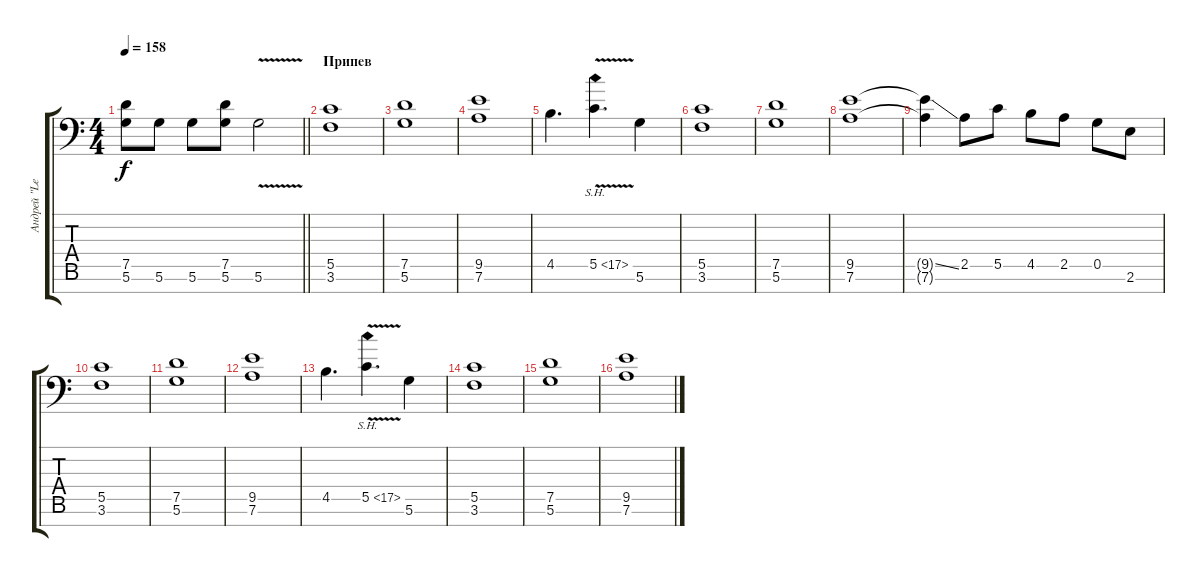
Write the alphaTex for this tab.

\track ("Андрей \"Leo\" Леонтьев" "Андрей \"Le") {instrument distortionguitar}
\staff {score tabs}
\tuning (D4 A3 F3 C3 G2 D2 A1) {hide}
\ts (4 4)
\tempo 158
\clef f4
\barLineRight lightlight
\ks c
(7.5 5.6).8{dy f} 5.6.8 5.6.8 (7.5 5.6).8 5.6{v}.2 |
\section ("" "Припев")
(5.5 3.6).1 |
(7.5 5.6).1 |
(9.5 7.6).1 |
4.5.4{d} 5.5{sh 12 v}.4{d} 5.6.4 |
(5.5 3.6).1 |
(7.5 5.6).1 |
(9.5 7.6).1 |
(9.5{ss t} 7.6{t}).4 2.5.8 5.5.8 4.5.8 2.5.8 0.5.8 2.6.8 |
(5.5 3.6).1 |
(7.5 5.6).1 |
(9.5 7.6).1 |
4.5.4{d} 5.5{sh 12 v}.4{d} 5.6.4 |
(5.5 3.6).1 |
(7.5 5.6).1 |
(9.5 7.6).1
